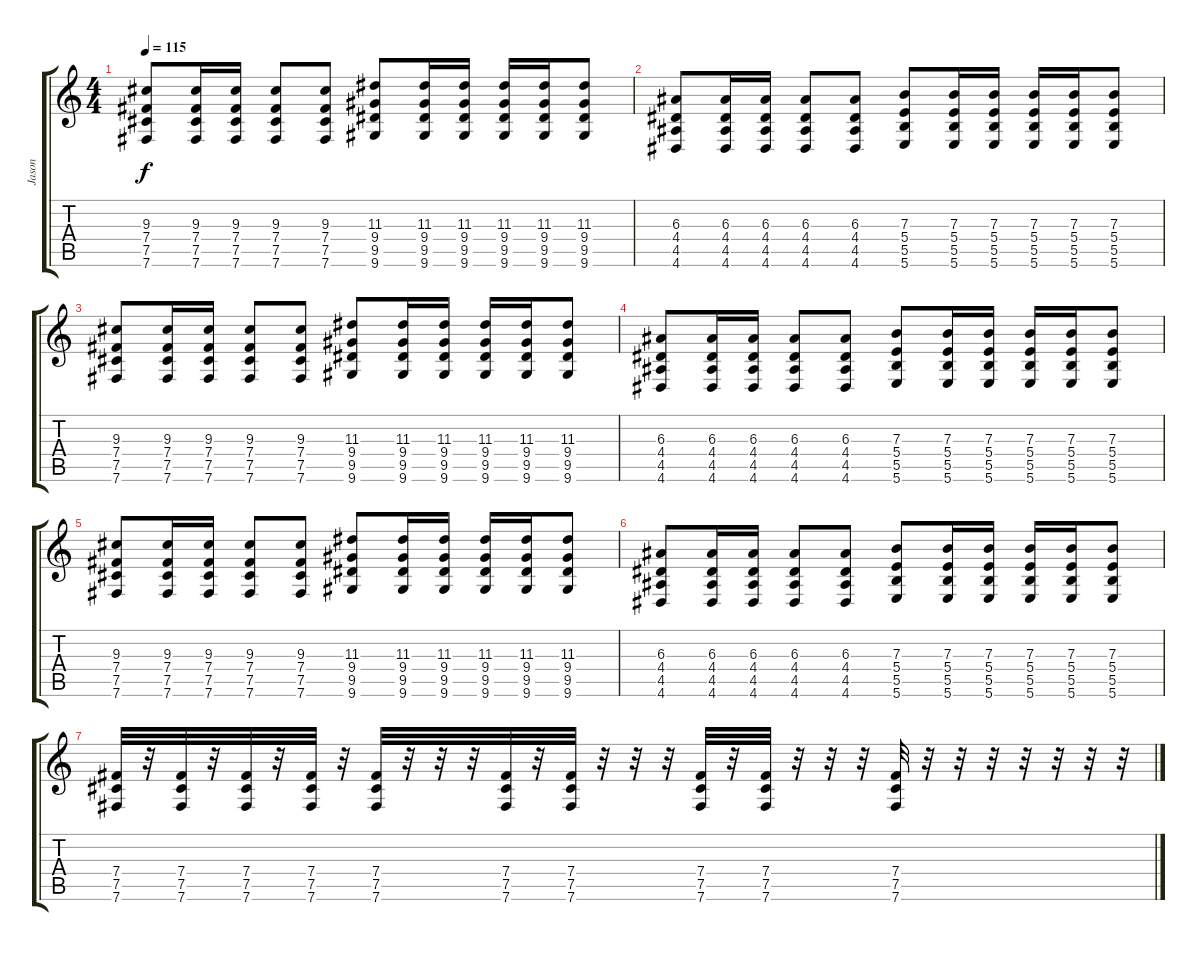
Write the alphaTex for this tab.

\track ("Jason" "Jason") {instrument distortionguitar}
\staff {score tabs}
\tuning (Db4 Ab3 E3 B2 Gb2 B1) {hide}
\ts (4 4)
\tempo 115
\clef g2
\ks c
(9.3 7.4 7.5 7.6).8{dy f} (9.3 7.4 7.5 7.6).16 (9.3 7.4 7.5 7.6).16 (9.3 7.4 7.5 7.6).8 (9.3 7.4 7.5 7.6).8 (11.3 9.4 9.5 9.6).8 (11.3 9.4 9.5 9.6).16 (11.3 9.4 9.5 9.6).16 (11.3 9.4 9.5 9.6).16 (11.3 9.4 9.5 9.6).16 (11.3 9.4 9.5 9.6).8 |
(6.3 4.4 4.5 4.6).8 (6.3 4.4 4.5 4.6).16 (6.3 4.4 4.5 4.6).16 (6.3 4.4 4.5 4.6).8 (6.3 4.4 4.5 4.6).8 (7.3 5.4 5.5 5.6).8 (7.3 5.4 5.5 5.6).16 (7.3 5.4 5.5 5.6).16 (7.3 5.4 5.5 5.6).16 (7.3 5.4 5.5 5.6).16 (7.3 5.4 5.5 5.6).8 |
(9.3 7.4 7.5 7.6).8 (9.3 7.4 7.5 7.6).16 (9.3 7.4 7.5 7.6).16 (9.3 7.4 7.5 7.6).8 (9.3 7.4 7.5 7.6).8 (11.3 9.4 9.5 9.6).8 (11.3 9.4 9.5 9.6).16 (11.3 9.4 9.5 9.6).16 (11.3 9.4 9.5 9.6).16 (11.3 9.4 9.5 9.6).16 (11.3 9.4 9.5 9.6).8 |
(6.3 4.4 4.5 4.6).8 (6.3 4.4 4.5 4.6).16 (6.3 4.4 4.5 4.6).16 (6.3 4.4 4.5 4.6).8 (6.3 4.4 4.5 4.6).8 (7.3 5.4 5.5 5.6).8 (7.3 5.4 5.5 5.6).16 (7.3 5.4 5.5 5.6).16 (7.3 5.4 5.5 5.6).16 (7.3 5.4 5.5 5.6).16 (7.3 5.4 5.5 5.6).8 |
(9.3 7.4 7.5 7.6).8 (9.3 7.4 7.5 7.6).16 (9.3 7.4 7.5 7.6).16 (9.3 7.4 7.5 7.6).8 (9.3 7.4 7.5 7.6).8 (11.3 9.4 9.5 9.6).8 (11.3 9.4 9.5 9.6).16 (11.3 9.4 9.5 9.6).16 (11.3 9.4 9.5 9.6).16 (11.3 9.4 9.5 9.6).16 (11.3 9.4 9.5 9.6).8 |
(6.3 4.4 4.5 4.6).8 (6.3 4.4 4.5 4.6).16 (6.3 4.4 4.5 4.6).16 (6.3 4.4 4.5 4.6).8 (6.3 4.4 4.5 4.6).8 (7.3 5.4 5.5 5.6).8 (7.3 5.4 5.5 5.6).16 (7.3 5.4 5.5 5.6).16 (7.3 5.4 5.5 5.6).16 (7.3 5.4 5.5 5.6).16 (7.3 5.4 5.5 5.6).8 |
(7.4 7.5 7.6).32 r.32 (7.4 7.5 7.6).32 r.32 (7.4 7.5 7.6).32 r.32 (7.4 7.5 7.6).32 r.32 (7.4 7.5 7.6).32 r.32 r.32 r.32 (7.4 7.5 7.6).32 r.32 (7.4 7.5 7.6).32 r.32 r.32 r.32 (7.4 7.5 7.6).32 r.32 (7.4 7.5 7.6).32 r.32 r.32 r.32 (7.4 7.5 7.6).32 r.32 r.32 r.32 r.32 r.32 r.32 r.32
